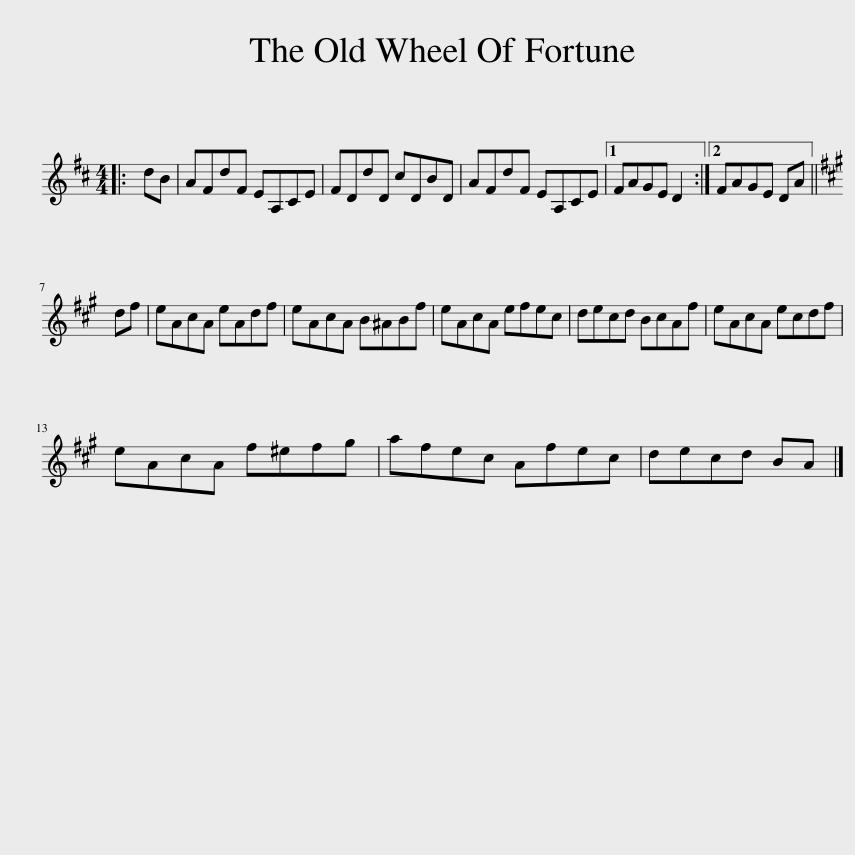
X:1
L:1/8
M:4/4
I:linebreak $
K:D
V:1 treble
V:1
|: dB | AFdF EA,CE | FDdD cDBD | AFdF EA,CE |1 FAGE D2 :|2 %5
 FAGE DA ||$[K:A] df | eAcA eAdf | eAcA B^ABf | eAcA efec | %10
 decd BcAf | eAcA ecdf |$ eAcA f^efg | afec Afec | decd BA |] %15
